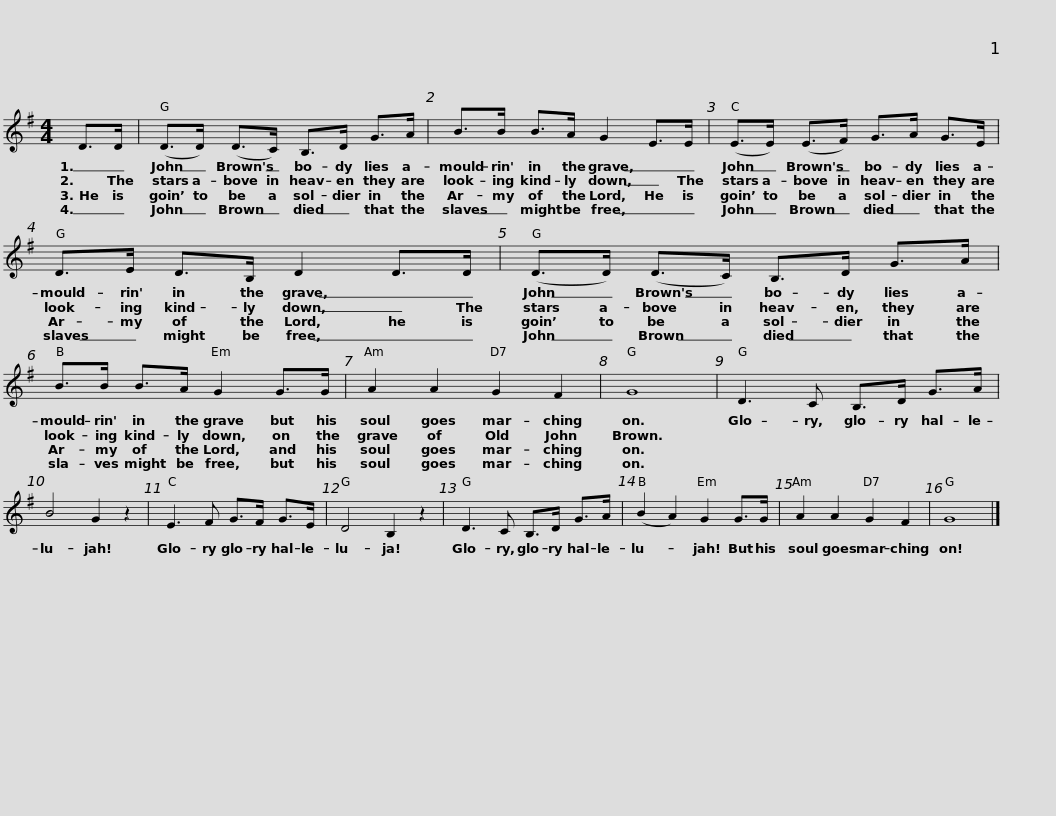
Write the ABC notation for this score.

X:1
L:1/8
M:4/4
I:linebreak $
K:G
V:1 treble
V:1
 D>D | (D>D) (D>C) B,>D G>A | B>B B>A G2 E>E |$ (E>E) (E>F) G>A G>E | D>E D>B, D2 D>D |$ %5
 (D>D) (D>C) B,>D G>A | B>B B>A G2 G>G | A2 A2 G2 F2 | G8 |$ D3 C B,>D G>A | %10
 B4 G2 z2 | E3 F G>F G>E | D4 B,2 z2 | D3 C B,>D G>A | (B2 A2) G2 G>G |$ %15
 A2 A2 G2 F2 | G8 |] %17
